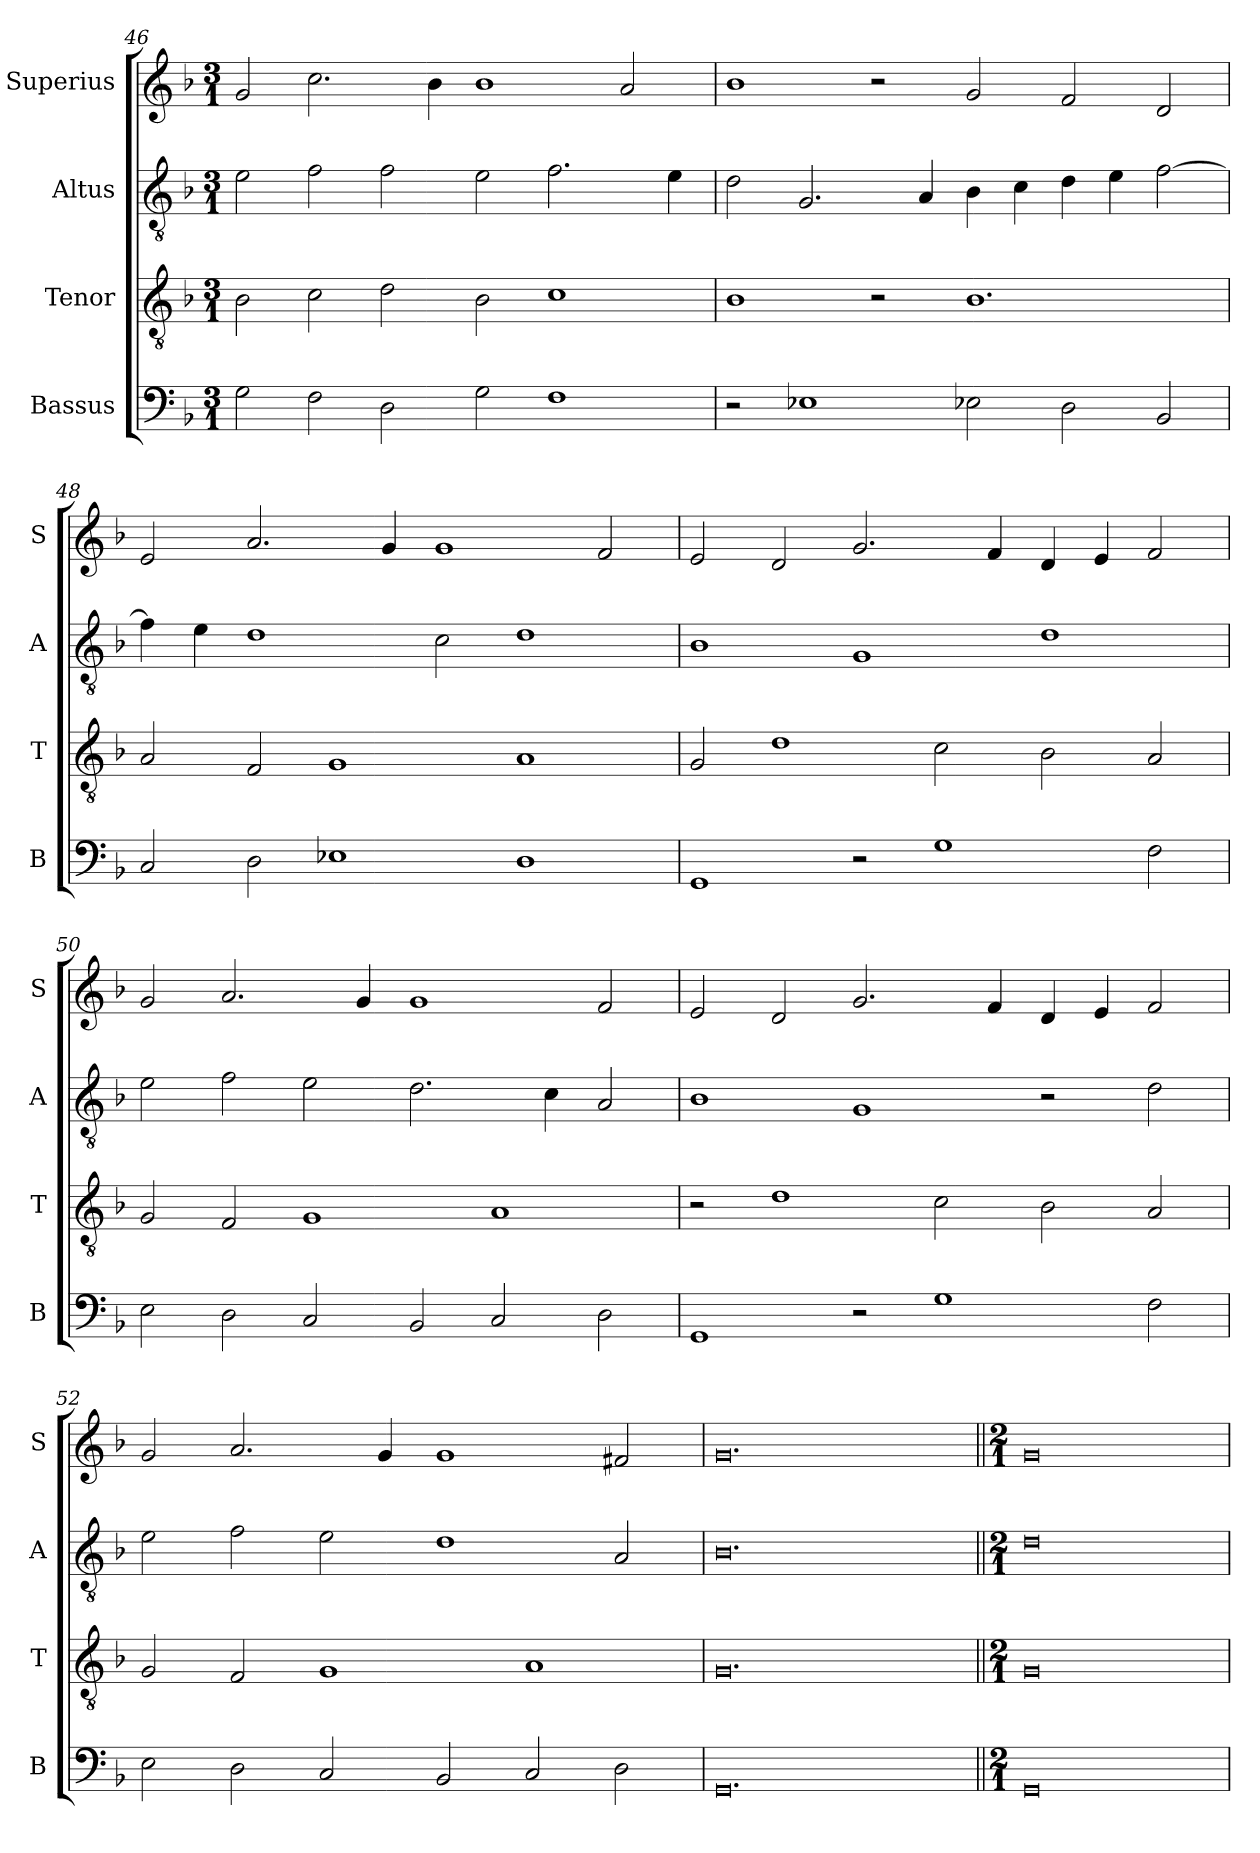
**kern	**kern	**kern	**kern
*part4	*part3	*part2	*part1
*staff4	*staff3	*staff2	*staff1
*I"Bassus	*I"Tenor	*I"Altus	*I"Superius
*I'B	*I'T	*I'A	*I'S
*clefF4	*clefGv2	*clefGv2	*clefG2
*k[b-]	*k[b-]	*k[b-]	*k[b-]
*M3/1	*M3/1	*M3/1	*M3/1
=46	=46	=46	=46
2G\	2B-\	2e\	2g/
2F\	2c\	2f\	2.cc\
2D\	2d\	2f\	.
.	.	.	4b-\
2G\	2B-\	2e\	1b-
1F	1c	2.f\	.
.	.	.	2a/
.	.	4e\	.
=47	=47	=47	=47
2r	1B-	2d\	1b-
1E-X	.	2.G/	.
.	2r	.	2r
.	.	4A/	.
2E-X\	1.B-	4B-\	2g/
.	.	4c\	.
2D\	.	4d\	2f/
.	.	4e\	.
2BB-/	.	[2f\	2d/
=48	=48	=48	=48
2C/	2A/	4f\]	2e/
.	.	4e\	.
2D\	2F/	1d	2.a/
1E-X	1G	.	.
.	.	.	4g/
.	.	2c\	1g
1D	1A	1d	.
.	.	.	2f/
=49	=49	=49	=49
1GG	2G/	1B-	2e/
.	1d	.	2d/
2r	.	1G	2.g/
1G	2c\	.	.
.	.	.	4f/
.	2B-\	1d	4d/
.	.	.	4e/
2F\	2A/	.	2f/
=50	=50	=50	=50
2E\	2G/	2e\	2g/
2D\	2F/	2f\	2.a/
2C/	1G	2e\	.
.	.	.	4g/
2BB-/	.	2.d\	1g
2C/	1A	.	.
.	.	4c\	.
2D\	.	2A/	2f/
=51	=51	=51	=51
1GG	2r	1B-	2e/
.	1d	.	2d/
2r	.	1G	2.g/
1G	2c\	.	.
.	.	.	4f/
.	2B-\	2r	4d/
.	.	.	4e/
2F\	2A/	2d\	2f/
=52	=52	=52	=52
2E\	2G/	2e\	2g/
2D\	2F/	2f\	2.a/
2C/	1G	2e\	.
.	.	.	4g/
2BB-/	.	1d	1g
2C/	1A	.	.
2D\	.	2A/	2f#X/
=53	=53	=53	=53
0.GG	0.G	0.B-	0.g
!!LO:LB:g=z
=54||	=54||	=54||	=54||
*M2/1	*M2/1	*M2/1	*M2/1
0GG	0G	0d	0g
=	=	=	=
*-	*-	*-	*-
